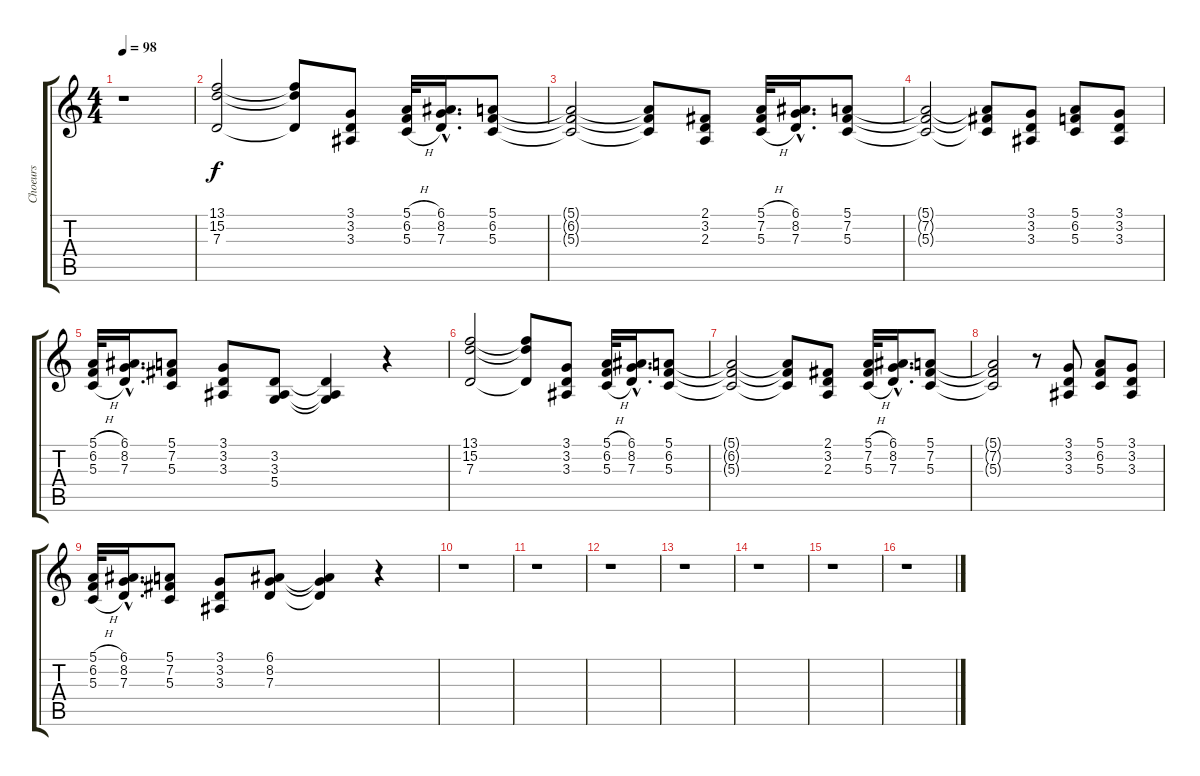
\track ("Choeurs" "Choeurs") {instrument choiraahs}
\staff {score tabs}
\tuning (E4 B3 G3 D3 A2 E2) {hide}
\ts (4 4)
\tempo 98
\clef g2
\ks c
r.1{dy f} |
(13.1 15.2 7.3).2 (13.1{t} 15.2{t} 7.3{t}).8 (3.1 3.2 3.3).8 (5.1{h} 6.2{h} 5.3{h}).32 (6.1{hac} 8.2{hac} 7.3{hac}).16{d} (5.1 6.2 5.3).8 |
(5.1{t} 6.2{t} 5.3{t}).2 (5.1{t} 6.2{t} 5.3{t}).8 (2.1 3.2 2.3).8 (5.1{h} 7.2{h} 5.3{h}).32 (6.1{hac} 8.2{hac} 7.3{hac}).16{d} (5.1 7.2 5.3).8 |
(5.1{t} 7.2{t} 5.3{t}).2 (5.1{t} 7.2{t} 5.3{t}).8 (3.1 3.2 3.3).8 (5.1 6.2 5.3).8 (3.1 3.2 3.3).8 |
(5.1{h} 6.2{h} 5.3{h}).32 (6.1{hac} 8.2{hac} 7.3{hac}).16{d} (5.1 7.2 5.3).8 (3.1 3.2 3.3).8 (3.2 3.3 5.4).8 (3.2{t} 3.3{t} 5.4{t}).4 r.4 |
(13.1 15.2 7.3).2 (13.1{t} 15.2{t} 7.3{t}).8 (3.1 3.2 3.3).8 (5.1{h} 6.2{h} 5.3{h}).32 (6.1{hac} 8.2{hac} 7.3{hac}).16{d} (5.1 6.2 5.3).8 |
(5.1{t} 6.2{t} 5.3{t}).2 (5.1{t} 6.2{t} 5.3{t}).8 (2.1 3.2 2.3).8 (5.1{h} 7.2{h} 5.3{h}).32 (6.1{hac} 8.2{hac} 7.3{hac}).16{d} (5.1 7.2 5.3).8 |
(5.1{t} 7.2{t} 5.3{t}).2 r.8 (3.1 3.2 3.3).8 (5.1 6.2 5.3).8 (3.1 3.2 3.3).8 |
(5.1{h} 6.2{h} 5.3{h}).32 (6.1{hac} 8.2{hac} 7.3{hac}).16{d} (5.1 7.2 5.3).8 (3.1 3.2 3.3).8 (6.1 8.2 7.3).8 (6.1{t} 8.2{t} 7.3{t}).4 r.4 |
r.1 |
r.1 |
r.1 |
r.1 |
r.1 |
r.1 |
r.1
